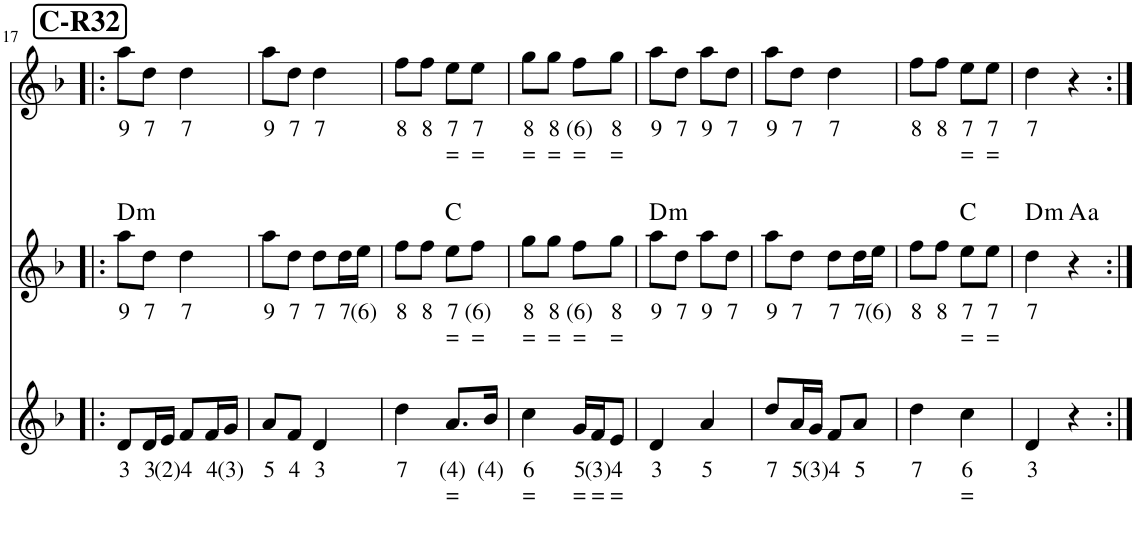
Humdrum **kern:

**kern	**text	**text	**kern	**text	**text	**harte	**kern	**text	**text
*part3	*part3	*part3	*part2	*part2	*part2	*part2	*part1	*part1	*part1
*staff3	*staff3	*staff3	*staff2	*staff2	*staff2	*	*staff1	*staff1	*staff1
*I"Fagot, Bassoon	*	*	*I"Bandoneon, Flute	*	*	*	*I"Stem	*	*
!!LO:PB:g=z
*clefG2	*	*	*clefG2	*	*	*	*clefG2	*	*
*k[b-]	*	*	*k[b-]	*	*	*	*k[b-]	*	*
*M2/4	*	*	*M2/4	*	*	*	*M2/4	*	*
!!LO:REH:place=s1:a:B:cj:fs=14:t=C-R32
=17!|:	=17!|:	=17!|:	=17!|:	=17!|:	=17!|:	=17!|:	=17!|:	=17!|:	=17!|:
!	!LO:LY:b	!	!	!LO:LY:b	!	!LO:H:kt=m	!	!LO:LY:b	!
8d/L	3	.	8aa\L	9	.	D:min	8aa\L	9	.
!	!LO:LY:b	!	!	!LO:LY:b	!	!	!	!LO:LY:b	!
16d/L	3	.	8dd\J	7	.	.	8dd\J	7	.
!	!LO:LY:b	!	!	!	!	!	!	!	!
16e/JJ	(2)	.	.	.	.	.	.	.	.
!	!LO:LY:b	!	!	!LO:LY:b	!	!	!	!LO:LY:b	!
8f/L	4	.	4dd\	7	.	.	4dd\	7	.
!	!LO:LY:b	!	!	!	!	!	!	!	!
16f/L	4	.	.	.	.	.	.	.	.
!	!LO:LY:b	!	!	!	!	!	!	!	!
16g/JJ	(3)	.	.	.	.	.	.	.	.
=18	=18	=18	=18	=18	=18	=18	=18	=18	=18
!	!LO:LY:b	!	!	!LO:LY:b	!	!	!	!LO:LY:b	!
8a/L	5	.	8aa\L	9	.	.	8aa\L	9	.
!	!LO:LY:b	!	!	!LO:LY:b	!	!	!	!LO:LY:b	!
8f/J	4	.	8dd\J	7	.	.	8dd\J	7	.
!	!LO:LY:b	!	!	!LO:LY:b	!	!	!	!LO:LY:b	!
4d/	3	.	8dd\L	7	.	.	4dd\	7	.
!	!	!	!	!LO:LY:b	!	!	!	!	!
.	.	.	16dd\L	7	.	.	.	.	.
!	!	!	!	!LO:LY:b	!	!	!	!	!
.	.	.	16ee\JJ	(6)	.	.	.	.	.
=19	=19	=19	=19	=19	=19	=19	=19	=19	=19
!	!LO:LY:b	!	!	!LO:LY:b	!	!	!	!LO:LY:b	!
4dd\	7	.	8ff\L	8	.	.	8ff\L	8	.
!	!	!	!	!LO:LY:b	!	!	!	!LO:LY:b	!
.	.	.	8ff\J	8	.	.	8ff\J	8	.
!	!LO:LY:b	!LO:LY:b	!	!LO:LY:b	!LO:LY:b	!	!	!LO:LY:b	!LO:LY:b
8.a/L	(4)	=	8ee\L	7	=	C:maj	8ee\L	7	=
!	!	!	!	!LO:LY:b	!LO:LY:b	!	!	!LO:LY:b	!LO:LY:b
.	.	.	8ff\J	(6)	=	.	8ee\J	7	=
!	!LO:LY:b	!	!	!	!	!	!	!	!
16b-/Jk	(4)	.	.	.	.	.	.	.	.
=20	=20	=20	=20	=20	=20	=20	=20	=20	=20
!	!LO:LY:b	!LO:LY:b	!	!LO:LY:b	!LO:LY:b	!	!	!LO:LY:b	!LO:LY:b
4cc\	6	=	8gg\L	8	=	.	8gg\L	8	=
!	!	!	!	!LO:LY:b	!LO:LY:b	!	!	!LO:LY:b	!LO:LY:b
.	.	.	8gg\J	8	=	.	8gg\J	8	=
!	!LO:LY:b	!LO:LY:b	!	!LO:LY:b	!LO:LY:b	!	!	!LO:LY:b	!LO:LY:b
16g/LL	5	=	8ff\L	(6)	=	.	8ff\L	(6)	=
!	!LO:LY:b	!LO:LY:b	!	!	!	!	!	!	!
16f/J	(3)	=	.	.	.	.	.	.	.
!	!LO:LY:b	!LO:LY:b	!	!LO:LY:b	!LO:LY:b	!	!	!LO:LY:b	!LO:LY:b
8e/J	4	=	8gg\J	8	=	.	8gg\J	8	=
=21	=21	=21	=21	=21	=21	=21	=21	=21	=21
!	!LO:LY:b	!	!	!LO:LY:b	!	!LO:H:kt=m	!	!LO:LY:b	!
4d/	3	.	8aa\L	9	.	D:min	8aa\L	9	.
!	!	!	!	!LO:LY:b	!	!	!	!LO:LY:b	!
.	.	.	8dd\J	7	.	.	8dd\J	7	.
!	!LO:LY:b	!	!	!LO:LY:b	!	!	!	!LO:LY:b	!
4a/	5	.	8aa\L	9	.	.	8aa\L	9	.
!	!	!	!	!LO:LY:b	!	!	!	!LO:LY:b	!
.	.	.	8dd\J	7	.	.	8dd\J	7	.
=22	=22	=22	=22	=22	=22	=22	=22	=22	=22
!	!LO:LY:b	!	!	!LO:LY:b	!	!	!	!LO:LY:b	!
8dd/L	7	.	8aa\L	9	.	.	8aa\L	9	.
!	!LO:LY:b	!	!	!LO:LY:b	!	!	!	!LO:LY:b	!
16a/L	5	.	8dd\J	7	.	.	8dd\J	7	.
!	!LO:LY:b	!	!	!	!	!	!	!	!
16g/JJ	(3)	.	.	.	.	.	.	.	.
!	!LO:LY:b	!	!	!LO:LY:b	!	!	!	!LO:LY:b	!
8f/L	4	.	8dd\L	7	.	.	4dd\	7	.
!	!LO:LY:b	!	!	!LO:LY:b	!	!	!	!	!
8a/J	5	.	16dd\L	7	.	.	.	.	.
!	!	!	!	!LO:LY:b	!	!	!	!	!
.	.	.	16ee\JJ	(6)	.	.	.	.	.
=23	=23	=23	=23	=23	=23	=23	=23	=23	=23
!	!LO:LY:b	!	!	!LO:LY:b	!	!	!	!LO:LY:b	!
4dd\	7	.	8ff\L	8	.	.	8ff\L	8	.
!	!	!	!	!LO:LY:b	!	!	!	!LO:LY:b	!
.	.	.	8ff\J	8	.	.	8ff\J	8	.
!	!LO:LY:b	!LO:LY:b	!	!LO:LY:b	!LO:LY:b	!	!	!LO:LY:b	!LO:LY:b
4cc\	6	=	8ee\L	7	=	C:maj	8ee\L	7	=
!	!	!	!	!LO:LY:b	!LO:LY:b	!	!	!LO:LY:b	!LO:LY:b
.	.	.	8ee\J	7	=	.	8ee\J	7	=
=24	=24	=24	=24	=24	=24	=24	=24	=24	=24
!	!LO:LY:b	!	!	!LO:LY:b	!	!LO:H:kt=m	!	!LO:LY:b	!
4d/	3	.	4dd\	7	.	D:min	4dd\	7	.
!	!	!	!	!	!	!LO:H:kt=a	!	!	!
4r	.	.	4r	.	.	.	4r	.	.
=:|!	=:|!	=:|!	=:|!	=:|!	=:|!	=:|!	=:|!	=:|!	=:|!
*-	*-	*-	*-	*-	*-	*-	*-	*-	*-
